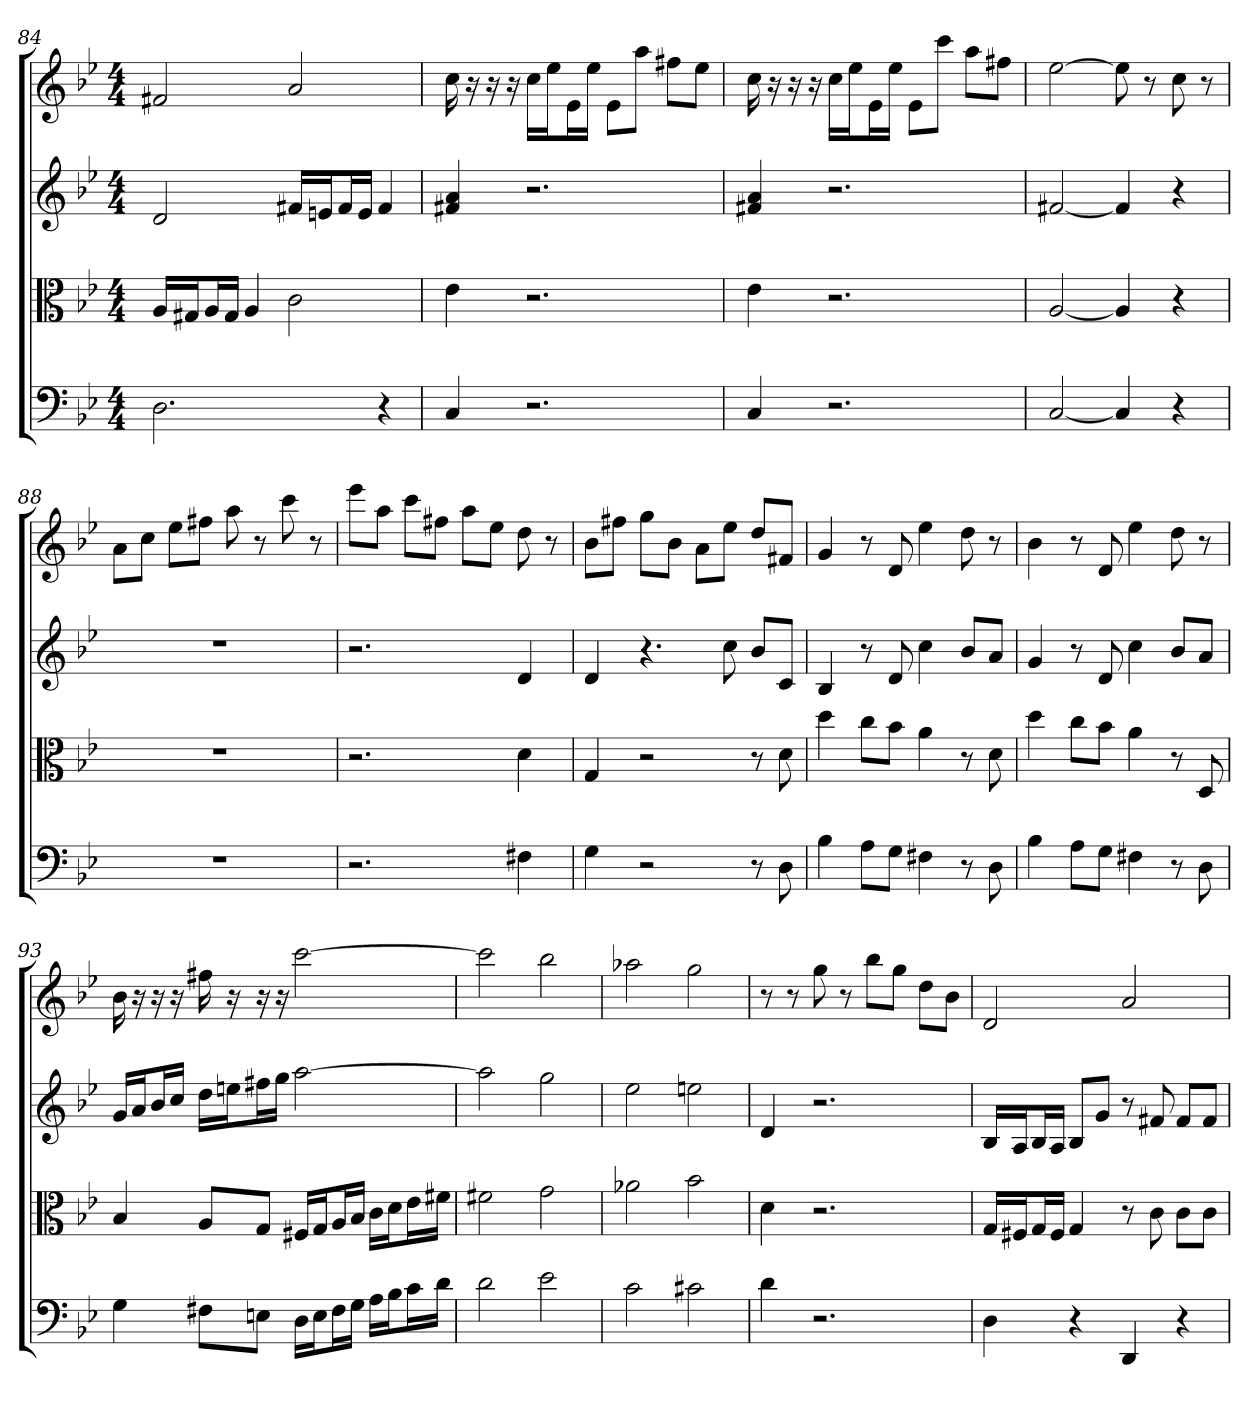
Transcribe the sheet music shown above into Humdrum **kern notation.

**kern	**kern	**kern	**kern
*part4	*part3	*part2	*part1
*staff4	*staff3	*staff2	*staff1
*clefF4	*clefC3	*clefG2	*clefG2
*k[b-e-]	*k[b-e-]	*k[b-e-]	*k[b-e-]
*g:	*g:	*g:	*g:
*M4/4	*M4/4	*M4/4	*M4/4
=84	=84	=84	=84
2.D	16A/LL	2d	2f#X
.	16G#X/J	.	.
.	16A/L	.	.
.	16G#/JJ	.	.
.	4A	.	.
.	2c	16f#X/LL	2a
.	.	16en/J	.
.	.	16f#/L	.
.	.	16e/JJ	.
4r	.	4f#	.
=85	=85	=85	=85
4C	4e-	4f#X 4a	16cc
.	.	.	16r
.	.	.	16r
.	.	.	16r
2.r	2.r	2.r	16cc\LL
.	.	.	16ee-\J
.	.	.	16e-\L
.	.	.	16ee-\JJ
.	.	.	8e-\L
.	.	.	8aa\J
.	.	.	8ff#X\L
.	.	.	8ee-\J
=86	=86	=86	=86
4C	4e-	4f#X 4a	16cc
.	.	.	16r
.	.	.	16r
.	.	.	16r
2.r	2.r	2.r	16cc\LL
.	.	.	16ee-\J
.	.	.	16e-\L
.	.	.	16ee-\JJ
.	.	.	8e-\L
.	.	.	8ccc\J
.	.	.	8aa\L
.	.	.	8ff#X\J
=87	=87	=87	=87
[2C	[2A	[2f#X	[2ee-
4C]	4A]	4f#]	8ee-]
.	.	.	8r
4r	4r	4r	8cc
.	.	.	8r
=88	=88	=88	=88
1r	1r	1r	8a\L
.	.	.	8cc\J
.	.	.	8ee-\L
.	.	.	8ff#X\J
.	.	.	8aa
.	.	.	8r
.	.	.	8ccc
.	.	.	8r
=89	=89	=89	=89
2.r	2.r	2.r	8eee-\L
.	.	.	8aa\J
.	.	.	8ccc\L
.	.	.	8ff#X\J
.	.	.	8aa\L
.	.	.	8ee-\J
4F#X	4d	4d	8dd
.	.	.	8r
=90	=90	=90	=90
4G	4G	4d	8b-\L
.	.	.	8ff#X\J
2r	2r	4.r	8gg\L
.	.	.	8b-\J
.	.	.	8a\L
.	.	8cc	8ee-\J
8r	8r	8b-/L	8dd/L
8D	8d	8c/J	8f#X/J
=91	=91	=91	=91
4B-	4dd	4B-	4g
8A\L	8cc\L	8r	8r
8G\J	8b-\J	8d	8d
4F#X	4a	4cc	4ee-
8r	8r	8b-/L	8dd
8D	8d	8a/J	8r
=92	=92	=92	=92
4B-	4dd	4g	4b-
8A\L	8cc\L	8r	8r
8G\J	8b-\J	8d	8d
4F#X	4a	4cc	4ee-
8r	8r	8b-/L	8dd
8D	8D	8a/J	8r
=93	=93	=93	=93
4G	4B-	16g/LL	16b-
.	.	16a/J	16r
.	.	16b-/L	16r
.	.	16cc/JJ	16r
8F#X\L	8A/L	16dd\LL	16ff#X
.	.	16een\J	16r
8En\J	8G/J	16ff#X\L	16r
.	.	16gg\JJ	16r
16D\LL	16F#X/LL	[2aa	[2ccc
16E\J	16G/J	.	.
16F#\L	16A/L	.	.
16G\JJ	16B-/JJ	.	.
16A\LL	16c\LL	.	.
16B-\J	16d\J	.	.
16c\L	16e-\L	.	.
16d\JJ	16f#X\JJ	.	.
=94	=94	=94	=94
2d	2f#X	2aa]	2ccc]
2e-	2g	2gg	2bb-
=95	=95	=95	=95
2c	2a-X	2ee-	2aa-X
2c#X	2b-	2een	2gg
=96	=96	=96	=96
4d	4d	4d	8r
.	.	.	8r
2.r	2.r	2.r	8gg
.	.	.	8r
.	.	.	8bb-\L
.	.	.	8gg\J
.	.	.	8dd\L
.	.	.	8b-\J
=97	=97	=97	=97
4D	16G/LL	16B-/LL	2d
.	16F#X/J	16A/J	.
.	16G/L	16B-/L	.
.	16F#/JJ	16A/JJ	.
4r	4G	8B-/L	.
.	.	8g/J	.
4DD	8r	8r	2a
.	8c	8f#X	.
4r	8c\L	8f#/L	.
.	8c\J	8f#/J	.
=	=	=	=
*-	*-	*-	*-
